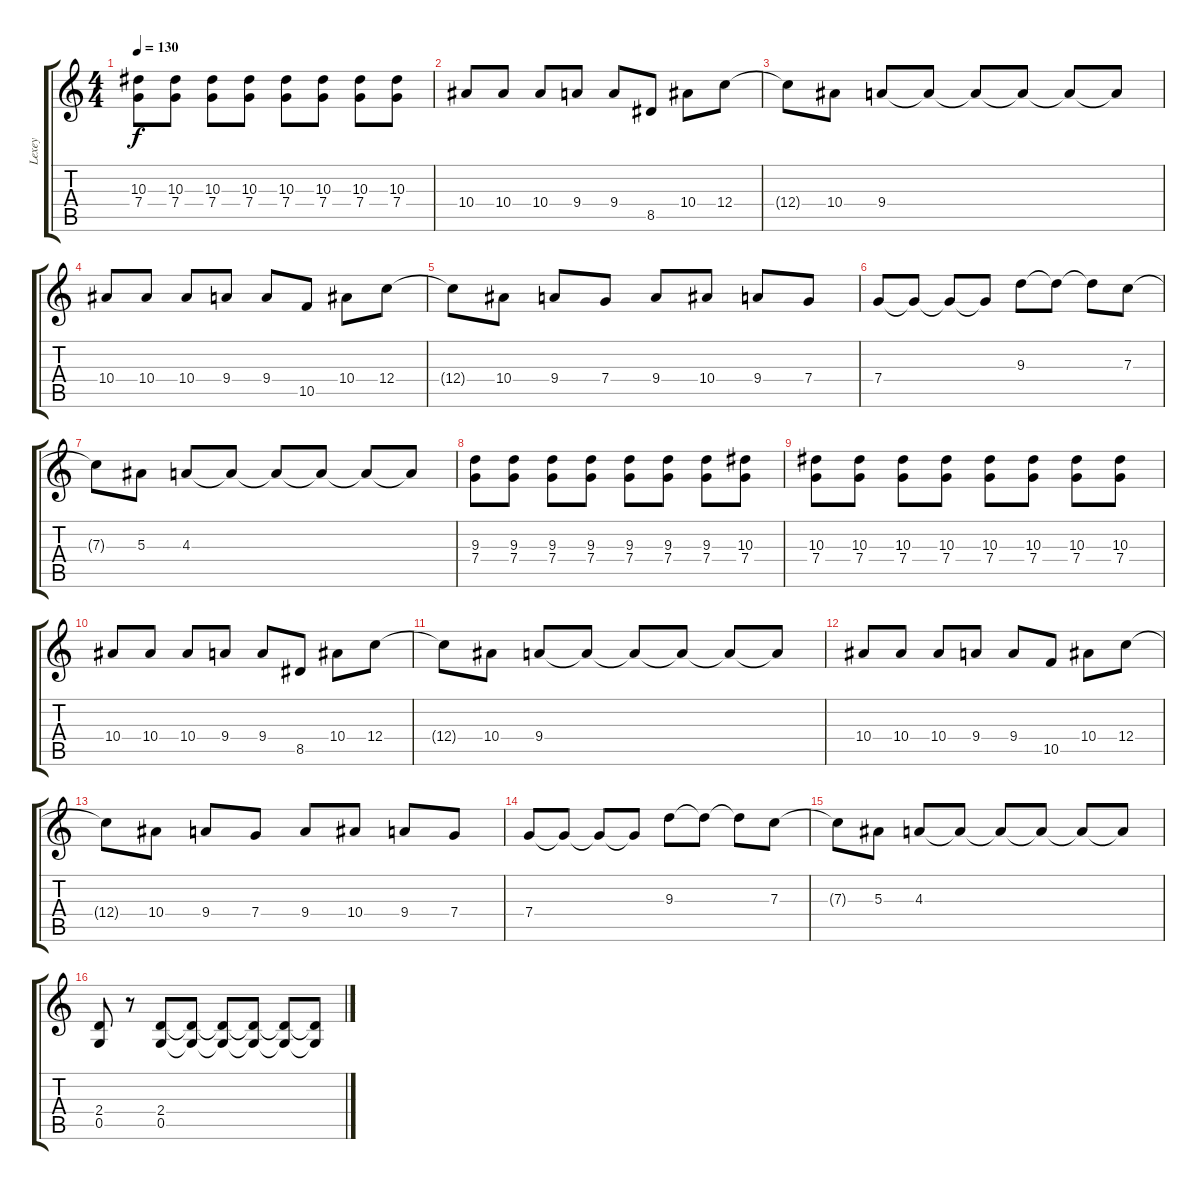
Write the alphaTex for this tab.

\track ("Lexey" "Lexey") {instrument distortionguitar bank 3}
\staff {score tabs}
\tuning (D4 A3 F3 C3 G2 D2) {hide}
\ts (4 4)
\tempo 130
\clef g2
\ks c
(10.3 7.4).8{dy f} (10.3 7.4).8 (10.3 7.4).8 (10.3 7.4).8 (10.3 7.4).8 (10.3 7.4).8 (10.3 7.4).8 (10.3 7.4).8 |
10.4.8 10.4.8 10.4.8 9.4.8 9.4.8 8.5.8 10.4.8 12.4.8 |
12.4{t}.8 10.4.8 9.4.8 9.4{t}.8 9.4{t}.8 9.4{t}.8 9.4{t}.8 9.4{t}.8 |
10.4.8 10.4.8 10.4.8 9.4.8 9.4.8 10.5.8 10.4.8 12.4.8 |
12.4{t}.8 10.4.8 9.4.8 7.4.8 9.4.8 10.4.8 9.4.8 7.4.8 |
7.4.8 7.4{t}.8 7.4{t}.8 7.4{t}.8 9.3.8 9.3{t}.8 9.3{t}.8 7.3.8 |
7.3{t}.8 5.3.8 4.3.8 4.3{t}.8 4.3{t}.8 4.3{t}.8 4.3{t}.8 4.3{t}.8 |
(9.3 7.4).8 (9.3 7.4).8 (9.3 7.4).8 (9.3 7.4).8 (9.3 7.4).8 (9.3 7.4).8 (9.3 7.4).8 (10.3 7.4).8 |
(10.3 7.4).8 (10.3 7.4).8 (10.3 7.4).8 (10.3 7.4).8 (10.3 7.4).8 (10.3 7.4).8 (10.3 7.4).8 (10.3 7.4).8 |
10.4.8 10.4.8 10.4.8 9.4.8 9.4.8 8.5.8 10.4.8 12.4.8 |
12.4{t}.8 10.4.8 9.4.8 9.4{t}.8 9.4{t}.8 9.4{t}.8 9.4{t}.8 9.4{t}.8 |
10.4.8 10.4.8 10.4.8 9.4.8 9.4.8 10.5.8 10.4.8 12.4.8 |
12.4{t}.8 10.4.8 9.4.8 7.4.8 9.4.8 10.4.8 9.4.8 7.4.8 |
7.4.8 7.4{t}.8 7.4{t}.8 7.4{t}.8 9.3.8 9.3{t}.8 9.3{t}.8 7.3.8 |
7.3{t}.8 5.3.8 4.3.8 4.3{t}.8 4.3{t}.8 4.3{t}.8 4.3{t}.8 4.3{t}.8 |
(2.4 0.5).8 r.8 (2.4 0.5).8 (2.4{t} 0.5{t}).8 (2.4{t} 0.5{t}).8 (2.4{t} 0.5{t}).8 (2.4{t} 0.5{t}).8 (2.4{t} 0.5{t}).8
